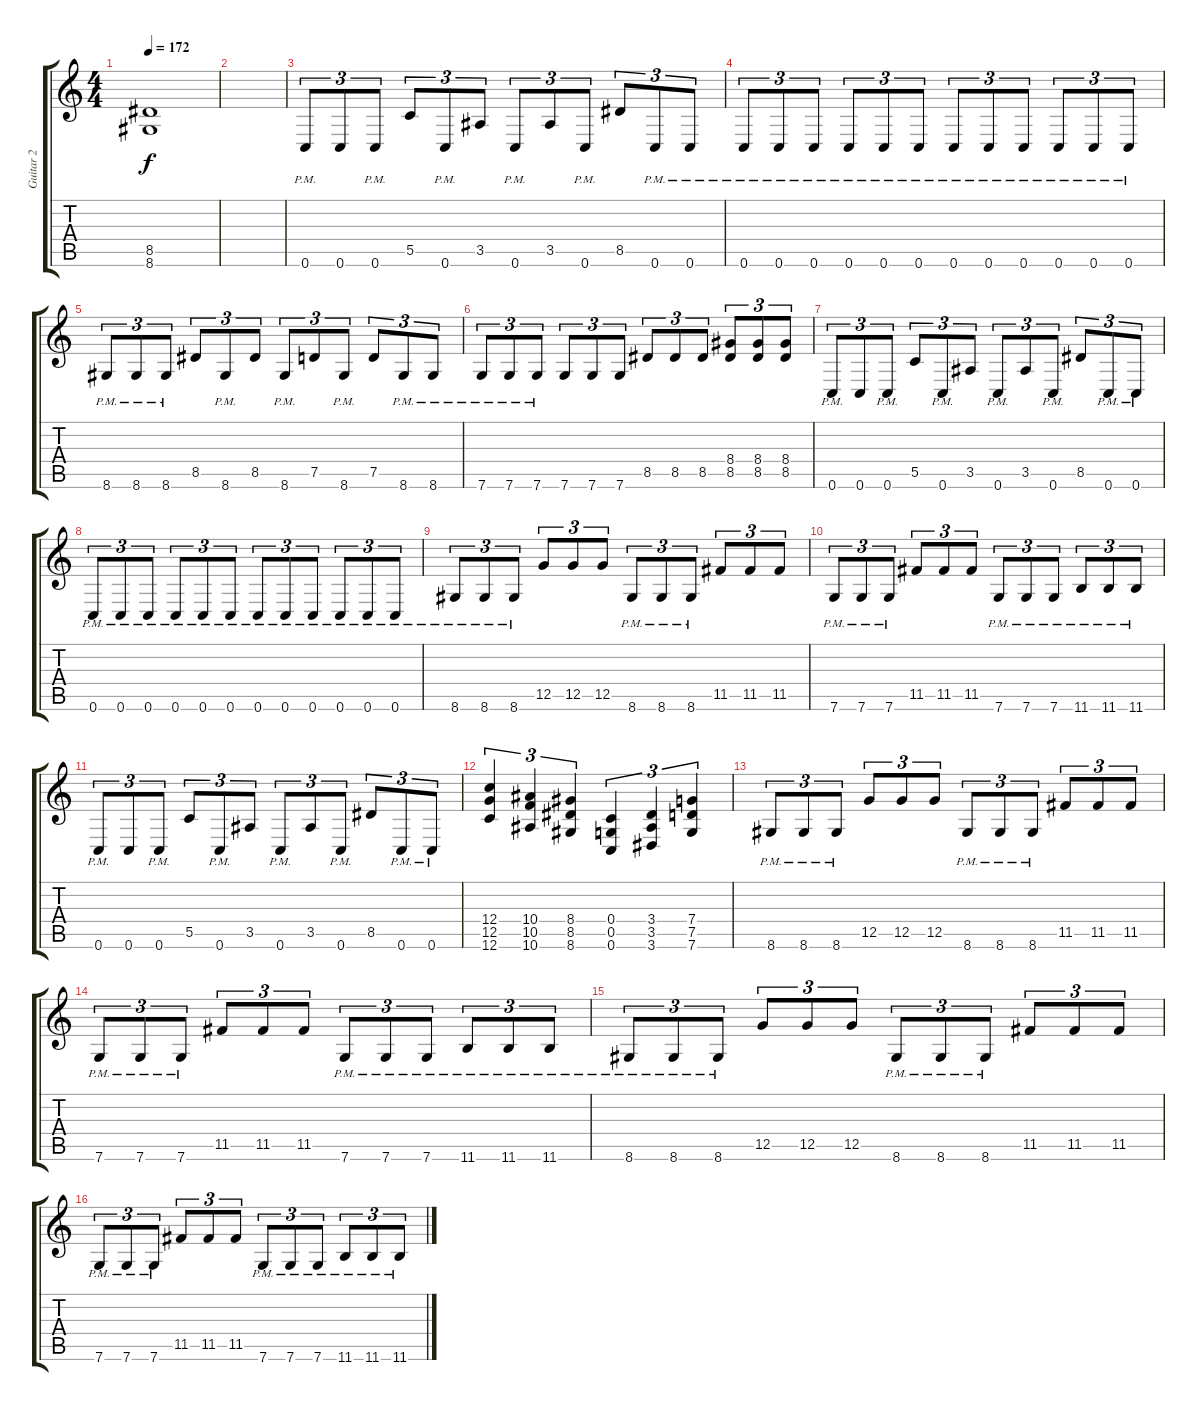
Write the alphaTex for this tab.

\track ("Guitar 2" "Guitar 2") {instrument distortionguitar}
\staff {score tabs}
\tuning (D4 A3 F3 C3 G2 C2) {hide}
\ts (4 4)
\tempo 172
\clef g2
\ks c
(8.5 8.6).1{dy f} |
|
0.6{pm}.8{tu (3 2)} 0.6.8{tu (3 2)} 0.6{pm}.8{tu (3 2)} 5.5.8{tu (3 2)} 0.6{pm}.8{tu (3 2)} 3.5.8{tu (3 2)} 0.6{pm}.8{tu (3 2)} 3.5.8{tu (3 2)} 0.6{pm}.8{tu (3 2)} 8.5.8{tu (3 2)} 0.6{pm}.8{tu (3 2)} 0.6{pm}.8{tu (3 2)} |
0.6{pm}.8{tu (3 2)} 0.6{pm}.8{tu (3 2)} 0.6{pm}.8{tu (3 2)} 0.6{pm}.8{tu (3 2)} 0.6{pm}.8{tu (3 2)} 0.6{pm}.8{tu (3 2)} 0.6{pm}.8{tu (3 2)} 0.6{pm}.8{tu (3 2)} 0.6{pm}.8{tu (3 2)} 0.6{pm}.8{tu (3 2)} 0.6{pm}.8{tu (3 2)} 0.6{pm}.8{tu (3 2)} |
8.6{pm}.8{tu (3 2)} 8.6{pm}.8{tu (3 2)} 8.6{pm}.8{tu (3 2)} 8.5.8{tu (3 2)} 8.6{pm}.8{tu (3 2)} 8.5.8{tu (3 2)} 8.6{pm}.8{tu (3 2)} 7.5.8{tu (3 2)} 8.6{pm}.8{tu (3 2)} 7.5.8{tu (3 2)} 8.6{pm}.8{tu (3 2)} 8.6{pm}.8{tu (3 2)} |
7.6{pm}.8{tu (3 2)} 7.6{pm}.8{tu (3 2)} 7.6{pm}.8{tu (3 2)} 7.6.8{tu (3 2)} 7.6.8{tu (3 2)} 7.6.8{tu (3 2)} 8.5.8{tu (3 2)} 8.5.8{tu (3 2)} 8.5.8{tu (3 2)} (8.4 8.5).8{tu (3 2)} (8.4 8.5).8{tu (3 2)} (8.4 8.5).8{tu (3 2)} |
0.6{pm}.8{tu (3 2)} 0.6.8{tu (3 2)} 0.6{pm}.8{tu (3 2)} 5.5.8{tu (3 2)} 0.6{pm}.8{tu (3 2)} 3.5.8{tu (3 2)} 0.6{pm}.8{tu (3 2)} 3.5.8{tu (3 2)} 0.6{pm}.8{tu (3 2)} 8.5.8{tu (3 2)} 0.6{pm}.8{tu (3 2)} 0.6{pm}.8{tu (3 2)} |
0.6{pm}.8{tu (3 2)} 0.6{pm}.8{tu (3 2)} 0.6{pm}.8{tu (3 2)} 0.6{pm}.8{tu (3 2)} 0.6{pm}.8{tu (3 2)} 0.6{pm}.8{tu (3 2)} 0.6{pm}.8{tu (3 2)} 0.6{pm}.8{tu (3 2)} 0.6{pm}.8{tu (3 2)} 0.6{pm}.8{tu (3 2)} 0.6{pm}.8{tu (3 2)} 0.6{pm}.8{tu (3 2)} |
8.6{pm}.8{tu (3 2)} 8.6{pm}.8{tu (3 2)} 8.6{pm}.8{tu (3 2)} 12.5.8{tu (3 2)} 12.5.8{tu (3 2)} 12.5.8{tu (3 2)} 8.6{pm}.8{tu (3 2)} 8.6{pm}.8{tu (3 2)} 8.6{pm}.8{tu (3 2)} 11.5.8{tu (3 2)} 11.5.8{tu (3 2)} 11.5.8{tu (3 2)} |
7.6{pm}.8{tu (3 2)} 7.6{pm}.8{tu (3 2)} 7.6{pm}.8{tu (3 2)} 11.5.8{tu (3 2)} 11.5.8{tu (3 2)} 11.5.8{tu (3 2)} 7.6{pm}.8{tu (3 2)} 7.6{pm}.8{tu (3 2)} 7.6{pm}.8{tu (3 2)} 11.6{pm}.8{tu (3 2)} 11.6{pm}.8{tu (3 2)} 11.6{pm}.8{tu (3 2)} |
0.6{pm}.8{tu (3 2)} 0.6.8{tu (3 2)} 0.6{pm}.8{tu (3 2)} 5.5.8{tu (3 2)} 0.6{pm}.8{tu (3 2)} 3.5.8{tu (3 2)} 0.6{pm}.8{tu (3 2)} 3.5.8{tu (3 2)} 0.6{pm}.8{tu (3 2)} 8.5.8{tu (3 2)} 0.6{pm}.8{tu (3 2)} 0.6{pm}.8{tu (3 2)} |
(12.4 12.5 12.6).4{tu (3 2)} (10.4 10.5 10.6).4{tu (3 2)} (8.4 8.5 8.6).4{tu (3 2)} (0.4 0.5 0.6).4{tu (3 2)} (3.4 3.5 3.6).4{tu (3 2)} (7.4 7.5 7.6).4{tu (3 2)} |
8.6{pm}.8{tu (3 2)} 8.6{pm}.8{tu (3 2)} 8.6{pm}.8{tu (3 2)} 12.5.8{tu (3 2)} 12.5.8{tu (3 2)} 12.5.8{tu (3 2)} 8.6{pm}.8{tu (3 2)} 8.6{pm}.8{tu (3 2)} 8.6{pm}.8{tu (3 2)} 11.5.8{tu (3 2)} 11.5.8{tu (3 2)} 11.5.8{tu (3 2)} |
7.6{pm}.8{tu (3 2)} 7.6{pm}.8{tu (3 2)} 7.6{pm}.8{tu (3 2)} 11.5.8{tu (3 2)} 11.5.8{tu (3 2)} 11.5.8{tu (3 2)} 7.6{pm}.8{tu (3 2)} 7.6{pm}.8{tu (3 2)} 7.6{pm}.8{tu (3 2)} 11.6{pm}.8{tu (3 2)} 11.6{pm}.8{tu (3 2)} 11.6{pm}.8{tu (3 2)} |
8.6{pm}.8{tu (3 2)} 8.6{pm}.8{tu (3 2)} 8.6{pm}.8{tu (3 2)} 12.5.8{tu (3 2)} 12.5.8{tu (3 2)} 12.5.8{tu (3 2)} 8.6{pm}.8{tu (3 2)} 8.6{pm}.8{tu (3 2)} 8.6{pm}.8{tu (3 2)} 11.5.8{tu (3 2)} 11.5.8{tu (3 2)} 11.5.8{tu (3 2)} |
7.6{pm}.8{tu (3 2)} 7.6{pm}.8{tu (3 2)} 7.6{pm}.8{tu (3 2)} 11.5.8{tu (3 2)} 11.5.8{tu (3 2)} 11.5.8{tu (3 2)} 7.6{pm}.8{tu (3 2)} 7.6{pm}.8{tu (3 2)} 7.6{pm}.8{tu (3 2)} 11.6{pm}.8{tu (3 2)} 11.6{pm}.8{tu (3 2)} 11.6{pm}.8{tu (3 2)}
